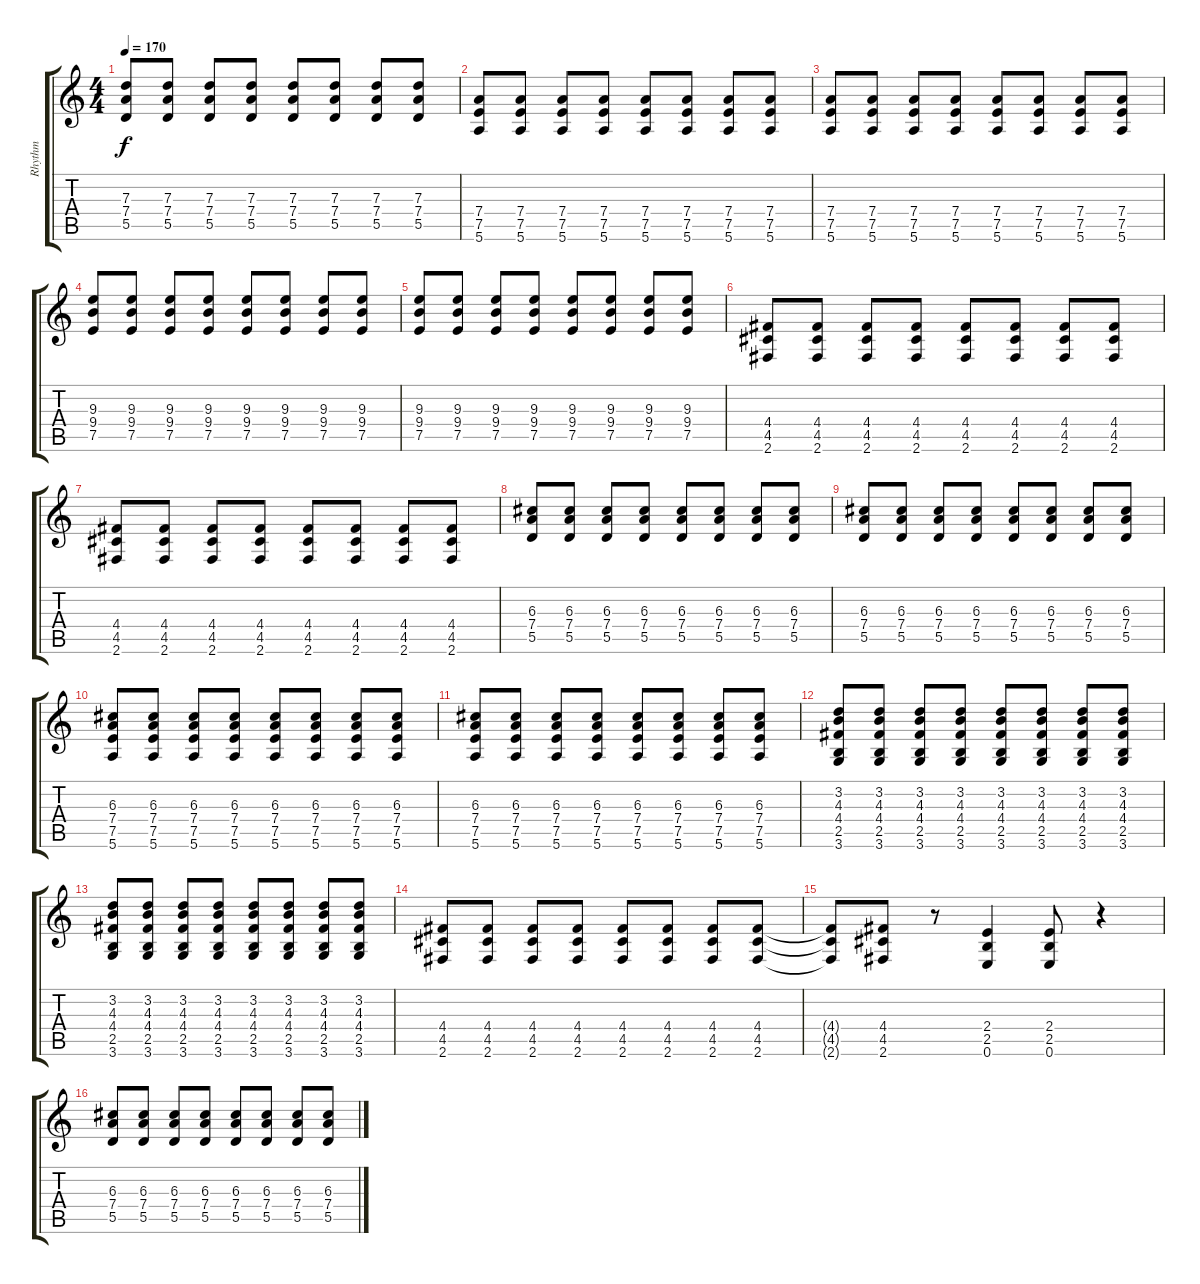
\track ("Rhythm" "Rhythm") {instrument distortionguitar}
\staff {score tabs}
\tuning (E4 B3 G3 D3 A2 E2) {hide}
\ts (4 4)
\tempo 170
\clef g2
\ks c
(7.3 7.4 5.5).8{dy f} (7.3 7.4 5.5).8 (7.3 7.4 5.5).8 (7.3 7.4 5.5).8 (7.3 7.4 5.5).8 (7.3 7.4 5.5).8 (7.3 7.4 5.5).8 (7.3 7.4 5.5).8 |
(7.4 7.5 5.6).8 (7.4 7.5 5.6).8 (7.4 7.5 5.6).8 (7.4 7.5 5.6).8 (7.4 7.5 5.6).8 (7.4 7.5 5.6).8 (7.4 7.5 5.6).8 (7.4 7.5 5.6).8 |
(7.4 7.5 5.6).8 (7.4 7.5 5.6).8 (7.4 7.5 5.6).8 (7.4 7.5 5.6).8 (7.4 7.5 5.6).8 (7.4 7.5 5.6).8 (7.4 7.5 5.6).8 (7.4 7.5 5.6).8 |
(9.3 9.4 7.5).8 (9.3 9.4 7.5).8 (9.3 9.4 7.5).8 (9.3 9.4 7.5).8 (9.3 9.4 7.5).8 (9.3 9.4 7.5).8 (9.3 9.4 7.5).8 (9.3 9.4 7.5).8 |
(9.3 9.4 7.5).8 (9.3 9.4 7.5).8 (9.3 9.4 7.5).8 (9.3 9.4 7.5).8 (9.3 9.4 7.5).8 (9.3 9.4 7.5).8 (9.3 9.4 7.5).8 (9.3 9.4 7.5).8 |
(4.4 4.5 2.6).8 (4.4 4.5 2.6).8 (4.4 4.5 2.6).8 (4.4 4.5 2.6).8 (4.4 4.5 2.6).8 (4.4 4.5 2.6).8 (4.4 4.5 2.6).8 (4.4 4.5 2.6).8 |
(4.4 4.5 2.6).8 (4.4 4.5 2.6).8 (4.4 4.5 2.6).8 (4.4 4.5 2.6).8 (4.4 4.5 2.6).8 (4.4 4.5 2.6).8 (4.4 4.5 2.6).8 (4.4 4.5 2.6).8 |
(6.3 7.4 5.5).8 (6.3 7.4 5.5).8 (6.3 7.4 5.5).8 (6.3 7.4 5.5).8 (6.3 7.4 5.5).8 (6.3 7.4 5.5).8 (6.3 7.4 5.5).8 (6.3 7.4 5.5).8 |
(6.3 7.4 5.5).8 (6.3 7.4 5.5).8 (6.3 7.4 5.5).8 (6.3 7.4 5.5).8 (6.3 7.4 5.5).8 (6.3 7.4 5.5).8 (6.3 7.4 5.5).8 (6.3 7.4 5.5).8 |
(6.3 7.4 7.5 5.6).8 (6.3 7.4 7.5 5.6).8 (6.3 7.4 7.5 5.6).8 (6.3 7.4 7.5 5.6).8 (6.3 7.4 7.5 5.6).8 (6.3 7.4 7.5 5.6).8 (6.3 7.4 7.5 5.6).8 (6.3 7.4 7.5 5.6).8 |
(6.3 7.4 7.5 5.6).8 (6.3 7.4 7.5 5.6).8 (6.3 7.4 7.5 5.6).8 (6.3 7.4 7.5 5.6).8 (6.3 7.4 7.5 5.6).8 (6.3 7.4 7.5 5.6).8 (6.3 7.4 7.5 5.6).8 (6.3 7.4 7.5 5.6).8 |
(3.2 4.3 4.4 2.5 3.6).8 (3.2 4.3 4.4 2.5 3.6).8 (3.2 4.3 4.4 2.5 3.6).8 (3.2 4.3 4.4 2.5 3.6).8 (3.2 4.3 4.4 2.5 3.6).8 (3.2 4.3 4.4 2.5 3.6).8 (3.2 4.3 4.4 2.5 3.6).8 (3.2 4.3 4.4 2.5 3.6).8 |
(3.2 4.3 4.4 2.5 3.6).8 (3.2 4.3 4.4 2.5 3.6).8 (3.2 4.3 4.4 2.5 3.6).8 (3.2 4.3 4.4 2.5 3.6).8 (3.2 4.3 4.4 2.5 3.6).8 (3.2 4.3 4.4 2.5 3.6).8 (3.2 4.3 4.4 2.5 3.6).8 (3.2 4.3 4.4 2.5 3.6).8 |
(4.4 4.5 2.6).8 (4.4 4.5 2.6).8 (4.4 4.5 2.6).8 (4.4 4.5 2.6).8 (4.4 4.5 2.6).8 (4.4 4.5 2.6).8 (4.4 4.5 2.6).8 (4.4 4.5 2.6).8 |
(4.4{t} 4.5{t} 2.6{t}).8 (4.4 4.5 2.6).8 r.8 (2.4 2.5 0.6).4 (2.4 2.5 0.6).8 r.4 |
(6.3 7.4 5.5).8 (6.3 7.4 5.5).8 (6.3 7.4 5.5).8 (6.3 7.4 5.5).8 (6.3 7.4 5.5).8 (6.3 7.4 5.5).8 (6.3 7.4 5.5).8 (6.3 7.4 5.5).8
